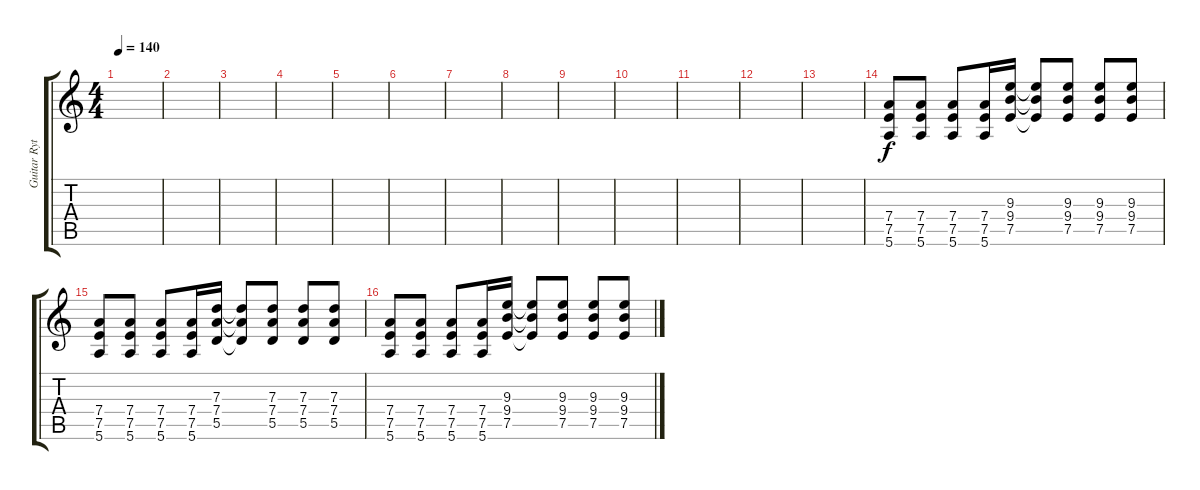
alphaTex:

\track ("Guitar Rythym" "Guitar Ryt") {instrument distortionguitar}
\staff {score tabs}
\tuning (E4 B3 G3 D3 A2 E2) {hide}
\ts (4 4)
\tempo 140
\clef g2
\ks c
|
|
|
|
|
|
|
|
|
|
|
|
|
(7.4 7.5 5.6).8{volume 13} (7.4 7.5 5.6).8 (7.4 7.5 5.6).8 (7.4 7.5 5.6).16 (9.3 9.4 7.5).16 (9.3{t} 9.4{t} 7.5{t}).8 (9.3 9.4 7.5).8 (9.3 9.4 7.5).8 (9.3 9.4 7.5).8 |
(7.4 7.5 5.6).8 (7.4 7.5 5.6).8 (7.4 7.5 5.6).8 (7.4 7.5 5.6).16 (7.3 7.4 5.5).16 (7.3{t} 7.4{t} 5.5{t}).8 (7.3 7.4 5.5).8 (7.3 7.4 5.5).8 (7.3 7.4 5.5).8 |
(7.4 7.5 5.6).8 (7.4 7.5 5.6).8 (7.4 7.5 5.6).8 (7.4 7.5 5.6).16 (9.3 9.4 7.5).16 (9.3{t} 9.4{t} 7.5{t}).8 (9.3 9.4 7.5).8 (9.3 9.4 7.5).8 (9.3 9.4 7.5).8
